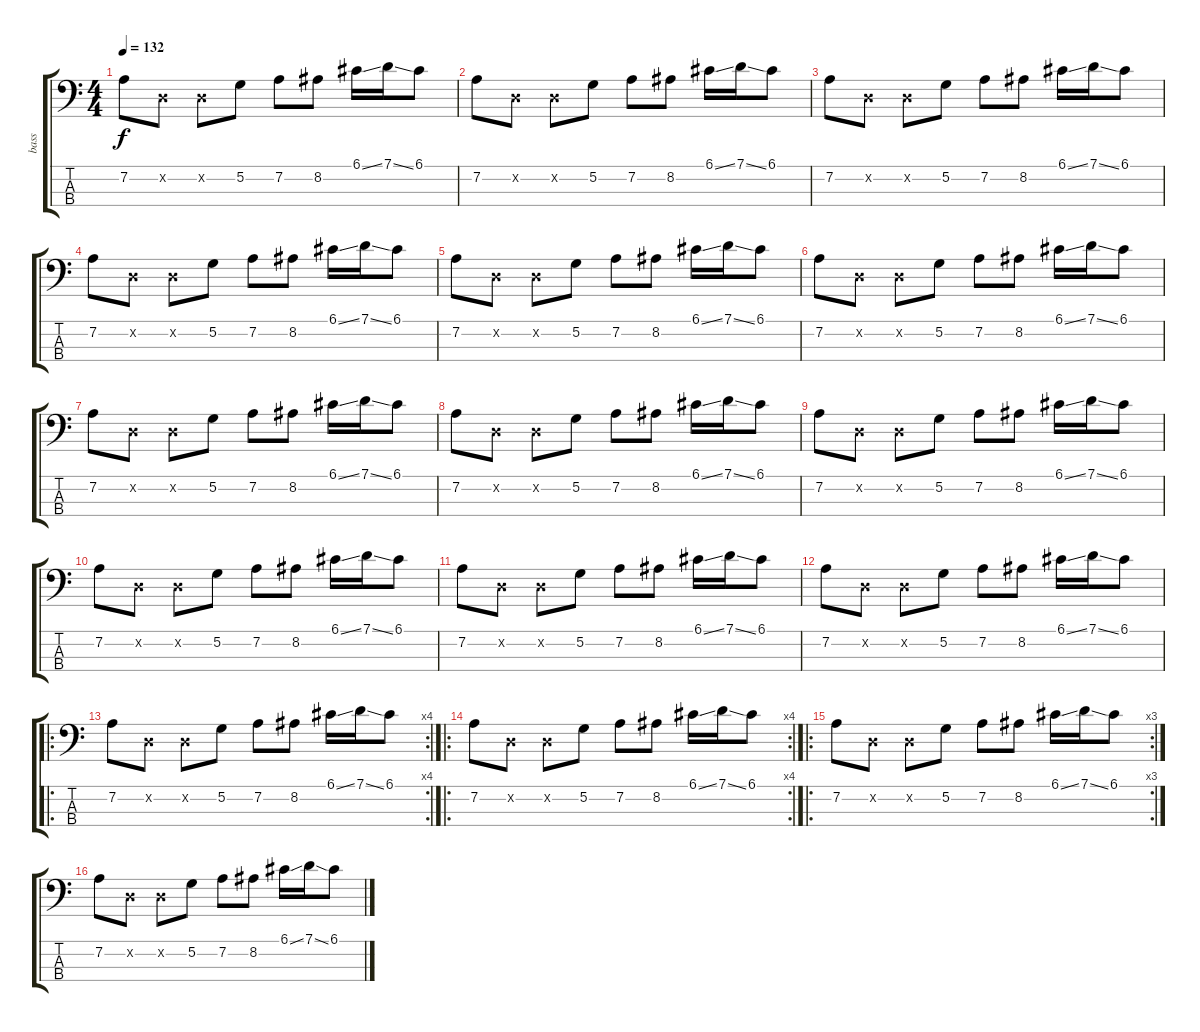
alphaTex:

\track ("bass" "bass") {instrument electricbassfinger}
\staff {score tabs}
\tuning (G2 D2 A1 E1) {hide}
\ts (4 4)
\tempo 132
\clef f4
\ks c
7.2.8{dy f instrument electricbassfinger} 0.2{x}.8 0.2{x}.8 5.2.8 7.2.8 8.2.8 6.1{ss}.16 7.1{ss}.16 6.1.8 |
7.2.8 0.2{x}.8 0.2{x}.8 5.2.8 7.2.8 8.2.8 6.1{ss}.16 7.1{ss}.16 6.1.8 |
7.2.8 0.2{x}.8 0.2{x}.8 5.2.8 7.2.8 8.2.8 6.1{ss}.16 7.1{ss}.16 6.1.8 |
7.2.8 0.2{x}.8 0.2{x}.8 5.2.8 7.2.8 8.2.8 6.1{ss}.16 7.1{ss}.16 6.1.8 |
7.2.8 0.2{x}.8 0.2{x}.8 5.2.8 7.2.8 8.2.8 6.1{ss}.16 7.1{ss}.16 6.1.8 |
7.2.8 0.2{x}.8 0.2{x}.8 5.2.8 7.2.8 8.2.8 6.1{ss}.16 7.1{ss}.16 6.1.8 |
7.2.8 0.2{x}.8 0.2{x}.8 5.2.8 7.2.8 8.2.8 6.1{ss}.16 7.1{ss}.16 6.1.8 |
7.2.8 0.2{x}.8 0.2{x}.8 5.2.8 7.2.8 8.2.8 6.1{ss}.16 7.1{ss}.16 6.1.8 |
7.2.8 0.2{x}.8 0.2{x}.8 5.2.8 7.2.8 8.2.8 6.1{ss}.16 7.1{ss}.16 6.1.8 |
7.2.8 0.2{x}.8 0.2{x}.8 5.2.8 7.2.8 8.2.8 6.1{ss}.16 7.1{ss}.16 6.1.8 |
7.2.8 0.2{x}.8 0.2{x}.8 5.2.8 7.2.8 8.2.8 6.1{ss}.16 7.1{ss}.16 6.1.8 |
7.2.8 0.2{x}.8 0.2{x}.8 5.2.8 7.2.8 8.2.8 6.1{ss}.16 7.1{ss}.16 6.1.8 |
\ro
\rc 4
7.2.8 0.2{x}.8 0.2{x}.8 5.2.8 7.2.8 8.2.8 6.1{ss}.16 7.1{ss}.16 6.1.8 |
\ro
\rc 4
7.2.8 0.2{x}.8 0.2{x}.8 5.2.8 7.2.8 8.2.8 6.1{ss}.16 7.1{ss}.16 6.1.8 |
\ro
\rc 3
7.2.8 0.2{x}.8 0.2{x}.8 5.2.8 7.2.8 8.2.8 6.1{ss}.16 7.1{ss}.16 6.1.8 |
7.2.8 0.2{x}.8 0.2{x}.8 5.2.8 7.2.8 8.2.8 6.1{ss}.16 7.1{ss}.16 6.1.8
